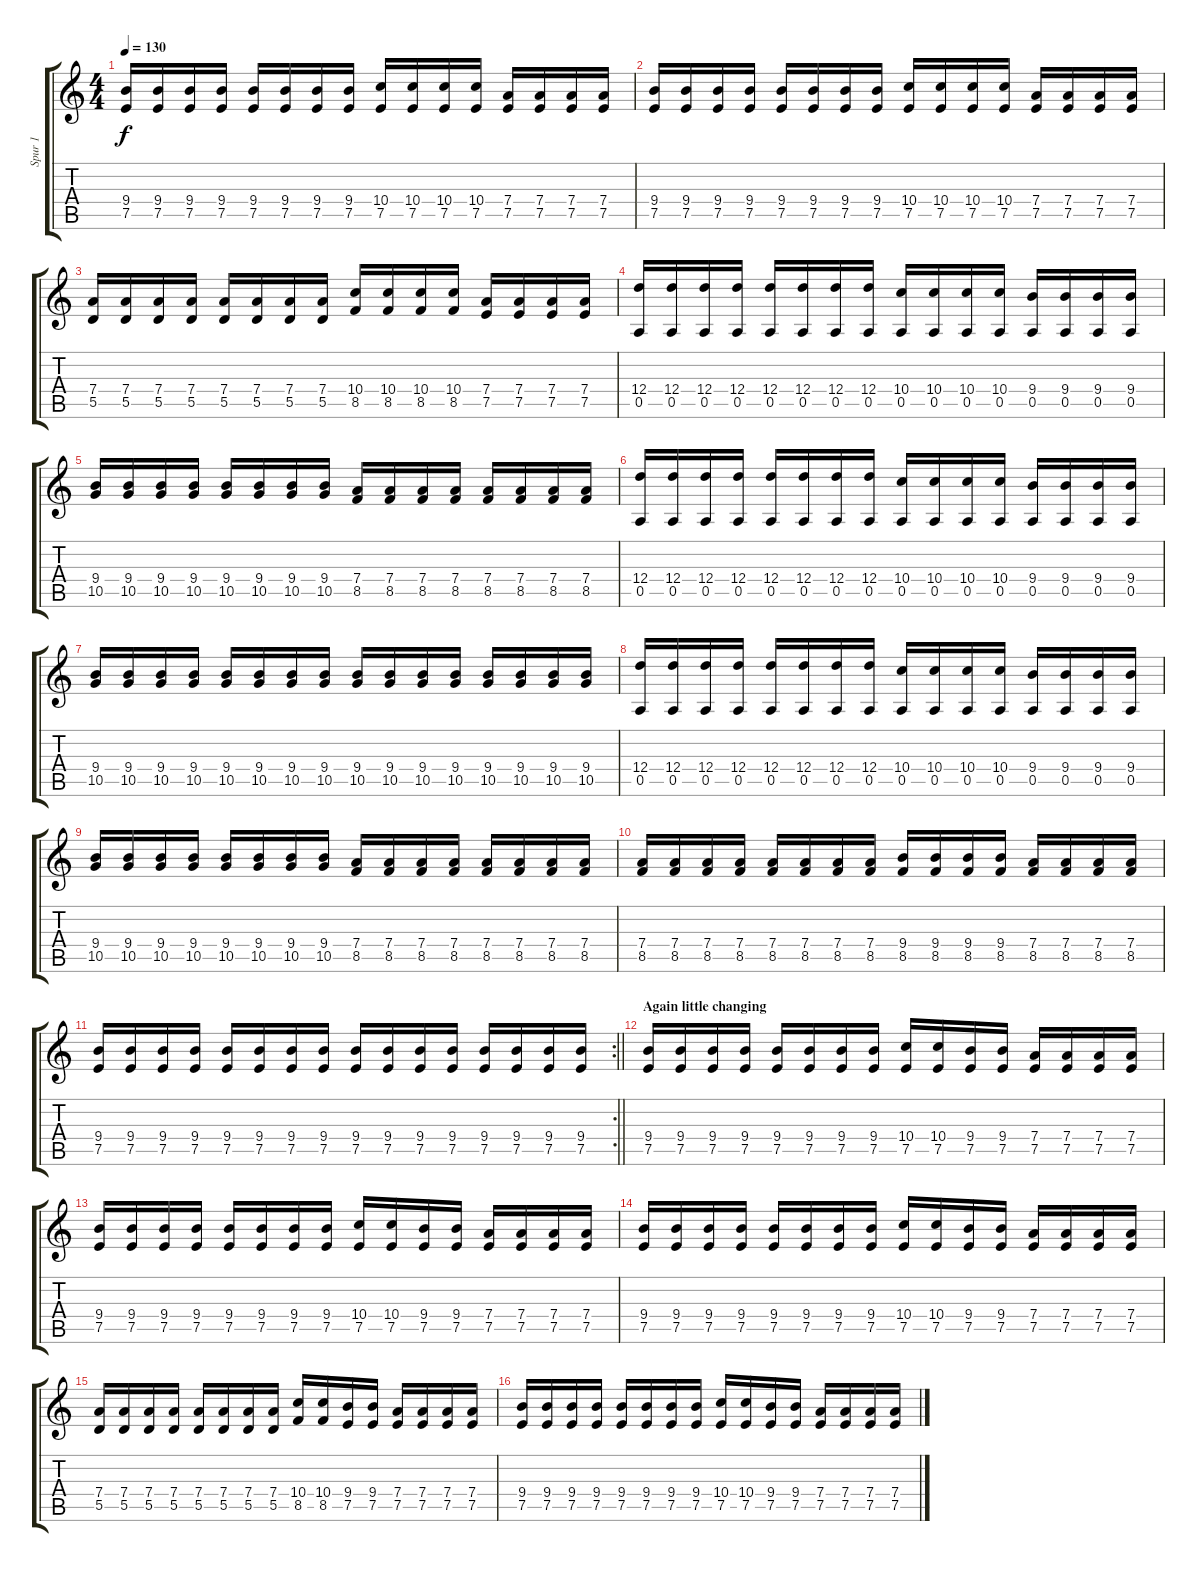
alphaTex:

\track ("Spur 1" "Spur 1") {instrument distortionguitar}
\staff {score tabs}
\tuning (E4 B3 G3 D3 A2 E2) {hide}
\ts (4 4)
\tempo 130
\clef g2
\ks c
(9.4 7.5).16{dy f} (9.4 7.5).16 (9.4 7.5).16 (9.4 7.5).16 (9.4 7.5).16 (9.4 7.5).16 (9.4 7.5).16 (9.4 7.5).16 (10.4 7.5).16 (10.4 7.5).16 (10.4 7.5).16 (10.4 7.5).16 (7.4 7.5).16 (7.4 7.5).16 (7.4 7.5).16 (7.4 7.5).16 |
(9.4 7.5).16 (9.4 7.5).16 (9.4 7.5).16 (9.4 7.5).16 (9.4 7.5).16 (9.4 7.5).16 (9.4 7.5).16 (9.4 7.5).16 (10.4 7.5).16 (10.4 7.5).16 (10.4 7.5).16 (10.4 7.5).16 (7.4 7.5).16 (7.4 7.5).16 (7.4 7.5).16 (7.4 7.5).16 |
(7.4 5.5).16 (7.4 5.5).16 (7.4 5.5).16 (7.4 5.5).16 (7.4 5.5).16 (7.4 5.5).16 (7.4 5.5).16 (7.4 5.5).16 (10.4 8.5).16 (10.4 8.5).16 (10.4 8.5).16 (10.4 8.5).16 (7.4 7.5).16 (7.4 7.5).16 (7.4 7.5).16 (7.4 7.5).16 |
(12.4 0.5).16 (12.4 0.5).16 (12.4 0.5).16 (12.4 0.5).16 (12.4 0.5).16 (12.4 0.5).16 (12.4 0.5).16 (12.4 0.5).16 (10.4 0.5).16 (10.4 0.5).16 (10.4 0.5).16 (10.4 0.5).16 (9.4 0.5).16 (9.4 0.5).16 (9.4 0.5).16 (9.4 0.5).16 |
(9.4 10.5).16 (9.4 10.5).16 (9.4 10.5).16 (9.4 10.5).16 (9.4 10.5).16 (9.4 10.5).16 (9.4 10.5).16 (9.4 10.5).16 (7.4 8.5).16 (7.4 8.5).16 (7.4 8.5).16 (7.4 8.5).16 (7.4 8.5).16 (7.4 8.5).16 (7.4 8.5).16 (7.4 8.5).16 |
(12.4 0.5).16 (12.4 0.5).16 (12.4 0.5).16 (12.4 0.5).16 (12.4 0.5).16 (12.4 0.5).16 (12.4 0.5).16 (12.4 0.5).16 (10.4 0.5).16 (10.4 0.5).16 (10.4 0.5).16 (10.4 0.5).16 (9.4 0.5).16 (9.4 0.5).16 (9.4 0.5).16 (9.4 0.5).16 |
(9.4 10.5).16 (9.4 10.5).16 (9.4 10.5).16 (9.4 10.5).16 (9.4 10.5).16 (9.4 10.5).16 (9.4 10.5).16 (9.4 10.5).16 (9.4 10.5).16 (9.4 10.5).16 (9.4 10.5).16 (9.4 10.5).16 (9.4 10.5).16 (9.4 10.5).16 (9.4 10.5).16 (9.4 10.5).16 |
(12.4 0.5).16 (12.4 0.5).16 (12.4 0.5).16 (12.4 0.5).16 (12.4 0.5).16 (12.4 0.5).16 (12.4 0.5).16 (12.4 0.5).16 (10.4 0.5).16 (10.4 0.5).16 (10.4 0.5).16 (10.4 0.5).16 (9.4 0.5).16 (9.4 0.5).16 (9.4 0.5).16 (9.4 0.5).16 |
(9.4 10.5).16 (9.4 10.5).16 (9.4 10.5).16 (9.4 10.5).16 (9.4 10.5).16 (9.4 10.5).16 (9.4 10.5).16 (9.4 10.5).16 (7.4 8.5).16 (7.4 8.5).16 (7.4 8.5).16 (7.4 8.5).16 (7.4 8.5).16 (7.4 8.5).16 (7.4 8.5).16 (7.4 8.5).16 |
(7.4 8.5).16 (7.4 8.5).16 (7.4 8.5).16 (7.4 8.5).16 (7.4 8.5).16 (7.4 8.5).16 (7.4 8.5).16 (7.4 8.5).16 (9.4 8.5).16 (9.4 8.5).16 (9.4 8.5).16 (9.4 8.5).16 (7.4 8.5).16 (7.4 8.5).16 (7.4 8.5).16 (7.4 8.5).16 |
\rc 2
\barLineRight lightlight
(9.4 7.5).16 (9.4 7.5).16 (9.4 7.5).16 (9.4 7.5).16 (9.4 7.5).16 (9.4 7.5).16 (9.4 7.5).16 (9.4 7.5).16 (9.4 7.5).16 (9.4 7.5).16 (9.4 7.5).16 (9.4 7.5).16 (9.4 7.5).16 (9.4 7.5).16 (9.4 7.5).16 (9.4 7.5).16 |
\section ("" "Again little changing")
(9.4 7.5).16 (9.4 7.5).16 (9.4 7.5).16 (9.4 7.5).16 (9.4 7.5).16 (9.4 7.5).16 (9.4 7.5).16 (9.4 7.5).16 (10.4 7.5).16 (10.4 7.5).16 (9.4 7.5).16 (9.4 7.5).16 (7.4 7.5).16 (7.4 7.5).16 (7.4 7.5).16 (7.4 7.5).16 |
(9.4 7.5).16 (9.4 7.5).16 (9.4 7.5).16 (9.4 7.5).16 (9.4 7.5).16 (9.4 7.5).16 (9.4 7.5).16 (9.4 7.5).16 (10.4 7.5).16 (10.4 7.5).16 (9.4 7.5).16 (9.4 7.5).16 (7.4 7.5).16 (7.4 7.5).16 (7.4 7.5).16 (7.4 7.5).16 |
(9.4 7.5).16 (9.4 7.5).16 (9.4 7.5).16 (9.4 7.5).16 (9.4 7.5).16 (9.4 7.5).16 (9.4 7.5).16 (9.4 7.5).16 (10.4 7.5).16 (10.4 7.5).16 (9.4 7.5).16 (9.4 7.5).16 (7.4 7.5).16 (7.4 7.5).16 (7.4 7.5).16 (7.4 7.5).16 |
(7.4 5.5).16 (7.4 5.5).16 (7.4 5.5).16 (7.4 5.5).16 (7.4 5.5).16 (7.4 5.5).16 (7.4 5.5).16 (7.4 5.5).16 (10.4 8.5).16 (10.4 8.5).16 (9.4 7.5).16 (9.4 7.5).16 (7.4 7.5).16 (7.4 7.5).16 (7.4 7.5).16 (7.4 7.5).16 |
(9.4 7.5).16 (9.4 7.5).16 (9.4 7.5).16 (9.4 7.5).16 (9.4 7.5).16 (9.4 7.5).16 (9.4 7.5).16 (9.4 7.5).16 (10.4 7.5).16 (10.4 7.5).16 (9.4 7.5).16 (9.4 7.5).16 (7.4 7.5).16 (7.4 7.5).16 (7.4 7.5).16 (7.4 7.5).16
